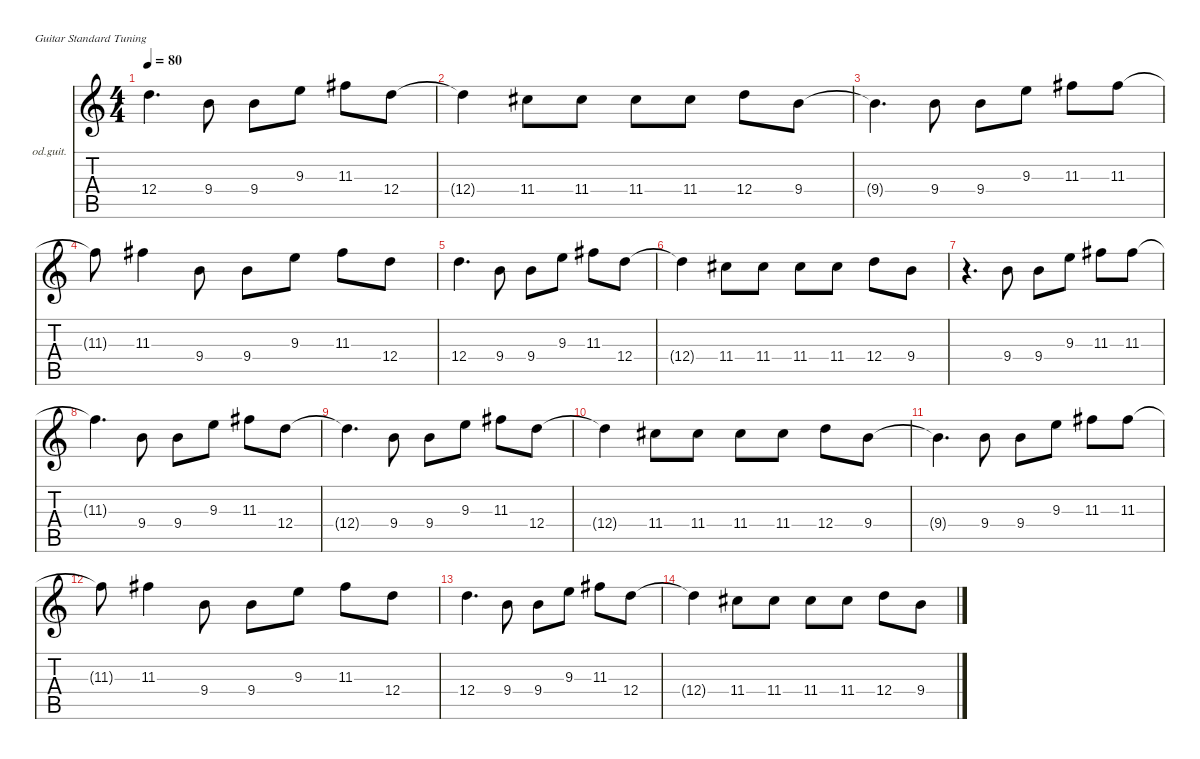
\defaultSystemsLayout 4
\hideDynamics
\bracketExtendMode nobrackets
\firstSystemTrackNameOrientation horizontal
\otherSystemsTrackNameOrientation horizontal
\track ("Overdriven Guitar" "od.guit.") {instrument overdrivenguitar}
\staff {score tabs}
\tuning (E4 B3 G3 D3 A2 E2)
\ts (4 4)
\tempo 80
\clef g2
\ks c
12.4{t}.4{d dy mf beam Down} 9.4.8{beam Down} 9.4.8{beam Down} 9.3.8{beam Down} 11.3{acc #}.8{beam Down} 12.4.8{beam Down} |
12.4{t}.4{beam Down} 11.4{acc #}.8{beam Down} 11.4{acc #}.8{beam Down} 11.4{acc #}.8{beam Down} 11.4{acc #}.8{beam Down} 12.4.8{beam Down} 9.4.8{beam Down} |
9.4{t}.4{d beam Down} 9.4.8{beam Down} 9.4.8{beam Down} 9.3.8{beam Down} 11.3{acc #}.8{beam Down} 11.3{acc #}.8{beam Down} |
11.3{t acc #}.8{beam Down} 11.3{acc #}.4{beam Down} 9.4.8{beam Down} 9.4.8{beam Down} 9.3.8{beam Down} 11.3{acc #}.8{beam Down} 12.4.8{beam Down} |
12.4.4{d beam Down} 9.4.8{beam Down} 9.4.8{beam Down} 9.3.8{beam Down} 11.3{acc #}.8{beam Down} 12.4.8{beam Down} |
12.4{t}.4{beam Down} 11.4{acc #}.8{beam Down} 11.4{acc #}.8{beam Down} 11.4{acc #}.8{beam Down} 11.4{acc #}.8{beam Down} 12.4.8{beam Down} 9.4.8{beam Down} |
r.4{d beam Down} 9.4.8{beam Down} 9.4.8{beam Down} 9.3.8{beam Down} 11.3{acc #}.8{beam Down} 11.3{acc #}.8{beam Down} |
11.3{t acc #}.4{d beam Down} 9.4.8{beam Down} 9.4.8{beam Down} 9.3.8{beam Down} 11.3{acc #}.8{beam Down} 12.4.8{beam Down} |
12.4{t}.4{d beam Down} 9.4.8{beam Down} 9.4.8{beam Down} 9.3.8{beam Down} 11.3{acc #}.8{beam Down} 12.4.8{beam Down} |
12.4{t}.4{beam Down} 11.4{acc #}.8{beam Down} 11.4{acc #}.8{beam Down} 11.4{acc #}.8{beam Down} 11.4{acc #}.8{beam Down} 12.4.8{beam Down} 9.4.8{beam Down} |
9.4{t}.4{d beam Down} 9.4.8{beam Down} 9.4.8{beam Down} 9.3.8{beam Down} 11.3{acc #}.8{beam Down} 11.3{acc #}.8{beam Down} |
11.3{t acc #}.8{beam Down} 11.3{acc #}.4{beam Down} 9.4.8{beam Down} 9.4.8{beam Down} 9.3.8{beam Down} 11.3{acc #}.8{beam Down} 12.4.8{beam Down} |
12.4.4{d beam Down} 9.4.8{beam Down} 9.4.8{beam Down} 9.3.8{beam Down} 11.3{acc #}.8{beam Down} 12.4.8{beam Down} |
12.4{t}.4{beam Down} 11.4{acc #}.8{beam Down} 11.4{acc #}.8{beam Down} 11.4{acc #}.8{beam Down} 11.4{acc #}.8{beam Down} 12.4.8{beam Down} 9.4.8{beam Down}
